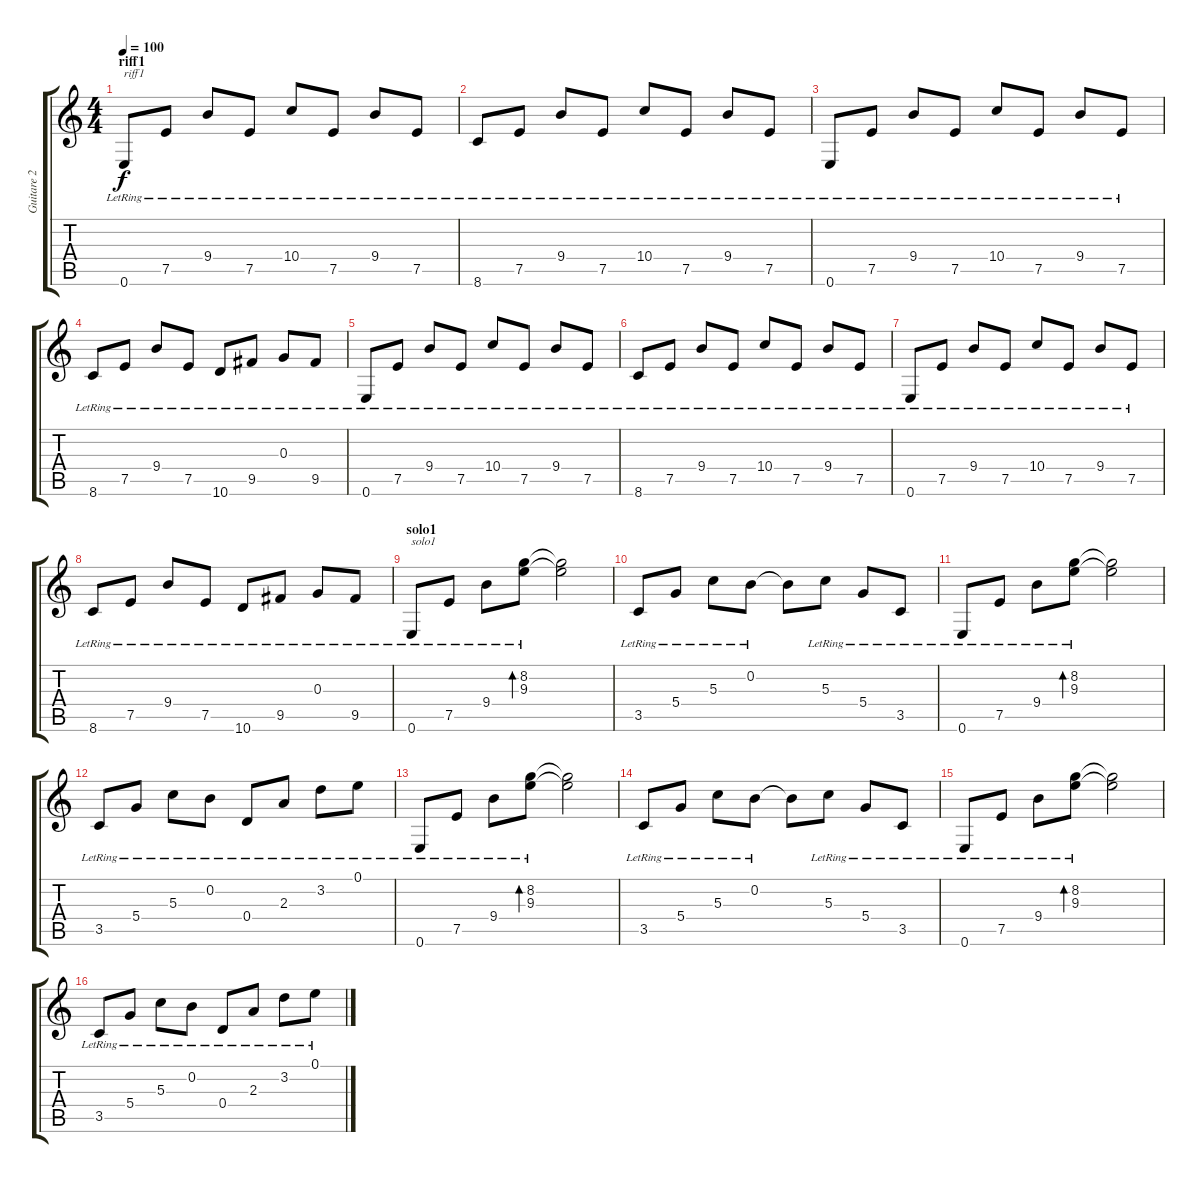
\track ("Guitare 2" "Guitare 2") {instrument acousticguitarnylon}
\staff {score tabs}
\tuning (E4 B3 G3 D3 A2 E2) {hide}
\ts (4 4)
\section ("" "riff1")
\tempo 100
\clef g2
\ks c
0.6{lr}.8{txt "riff1" dy f} 7.5{lr}.8 9.4{lr}.8 7.5{lr}.8 10.4{lr}.8 7.5{lr}.8 9.4{lr}.8 7.5{lr}.8 |
8.6{lr}.8 7.5{lr}.8 9.4{lr}.8 7.5{lr}.8 10.4{lr}.8 7.5{lr}.8 9.4{lr}.8 7.5{lr}.8 |
0.6{lr}.8 7.5{lr}.8 9.4{lr}.8 7.5{lr}.8 10.4{lr}.8 7.5{lr}.8 9.4{lr}.8 7.5{lr}.8 |
8.6{lr}.8 7.5{lr}.8 9.4{lr}.8 7.5{lr}.8 10.6{lr}.8 9.5{lr}.8 0.3{lr}.8 9.5{lr}.8 |
0.6{lr}.8 7.5{lr}.8 9.4{lr}.8 7.5{lr}.8 10.4{lr}.8 7.5{lr}.8 9.4{lr}.8 7.5{lr}.8 |
8.6{lr}.8 7.5{lr}.8 9.4{lr}.8 7.5{lr}.8 10.4{lr}.8 7.5{lr}.8 9.4{lr}.8 7.5{lr}.8 |
0.6{lr}.8 7.5{lr}.8 9.4{lr}.8 7.5{lr}.8 10.4{lr}.8 7.5{lr}.8 9.4{lr}.8 7.5{lr}.8 |
8.6{lr}.8 7.5{lr}.8 9.4{lr}.8 7.5{lr}.8 10.6{lr}.8 9.5{lr}.8 0.3{lr}.8 9.5{lr}.8 |
\section ("" "solo1")
0.6{lr}.8{txt "solo1"} 7.5{lr}.8 9.4{lr}.8 (8.2{lr} 9.3{lr}).8{bd 480} (8.2{t} 9.3{t}).2 |
3.5{lr}.8 5.4{lr}.8 5.3{lr}.8 0.2{lr}.8 0.2{t}.8 5.3{lr}.8 5.4{lr}.8 3.5{lr}.8 |
0.6{lr}.8 7.5{lr}.8 9.4{lr}.8 (8.2{lr} 9.3{lr}).8{bd 480} (8.2{t} 9.3{t}).2 |
3.5{lr}.8 5.4{lr}.8 5.3{lr}.8 0.2{lr}.8 0.4{lr}.8 2.3{lr}.8 3.2{lr}.8 0.1{lr}.8 |
0.6{lr}.8 7.5{lr}.8 9.4{lr}.8 (8.2{lr} 9.3{lr}).8{bd 480} (8.2{t} 9.3{t}).2 |
3.5{lr}.8 5.4{lr}.8 5.3{lr}.8 0.2{lr}.8 0.2{t}.8 5.3{lr}.8 5.4{lr}.8 3.5{lr}.8 |
0.6{lr}.8 7.5{lr}.8 9.4{lr}.8 (8.2{lr} 9.3{lr}).8{bd 480} (8.2{t} 9.3{t}).2 |
3.5{lr}.8 5.4{lr}.8 5.3{lr}.8 0.2{lr}.8 0.4{lr}.8 2.3{lr}.8 3.2{lr}.8 0.1{lr}.8
